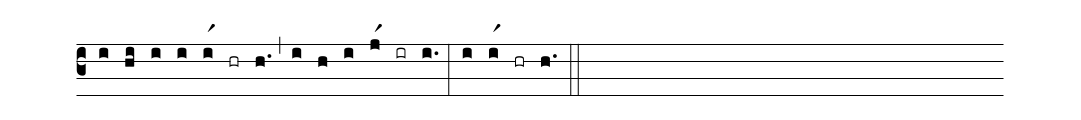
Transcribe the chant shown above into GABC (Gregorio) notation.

%%
(c3)
(i) (hi) (i)
(i) (ir1) (hr) (h.) (,)
(i) (h) (i) (jr1) (ir) (i.) (:)
(i) (ir1) (hr) (h.) (::)
